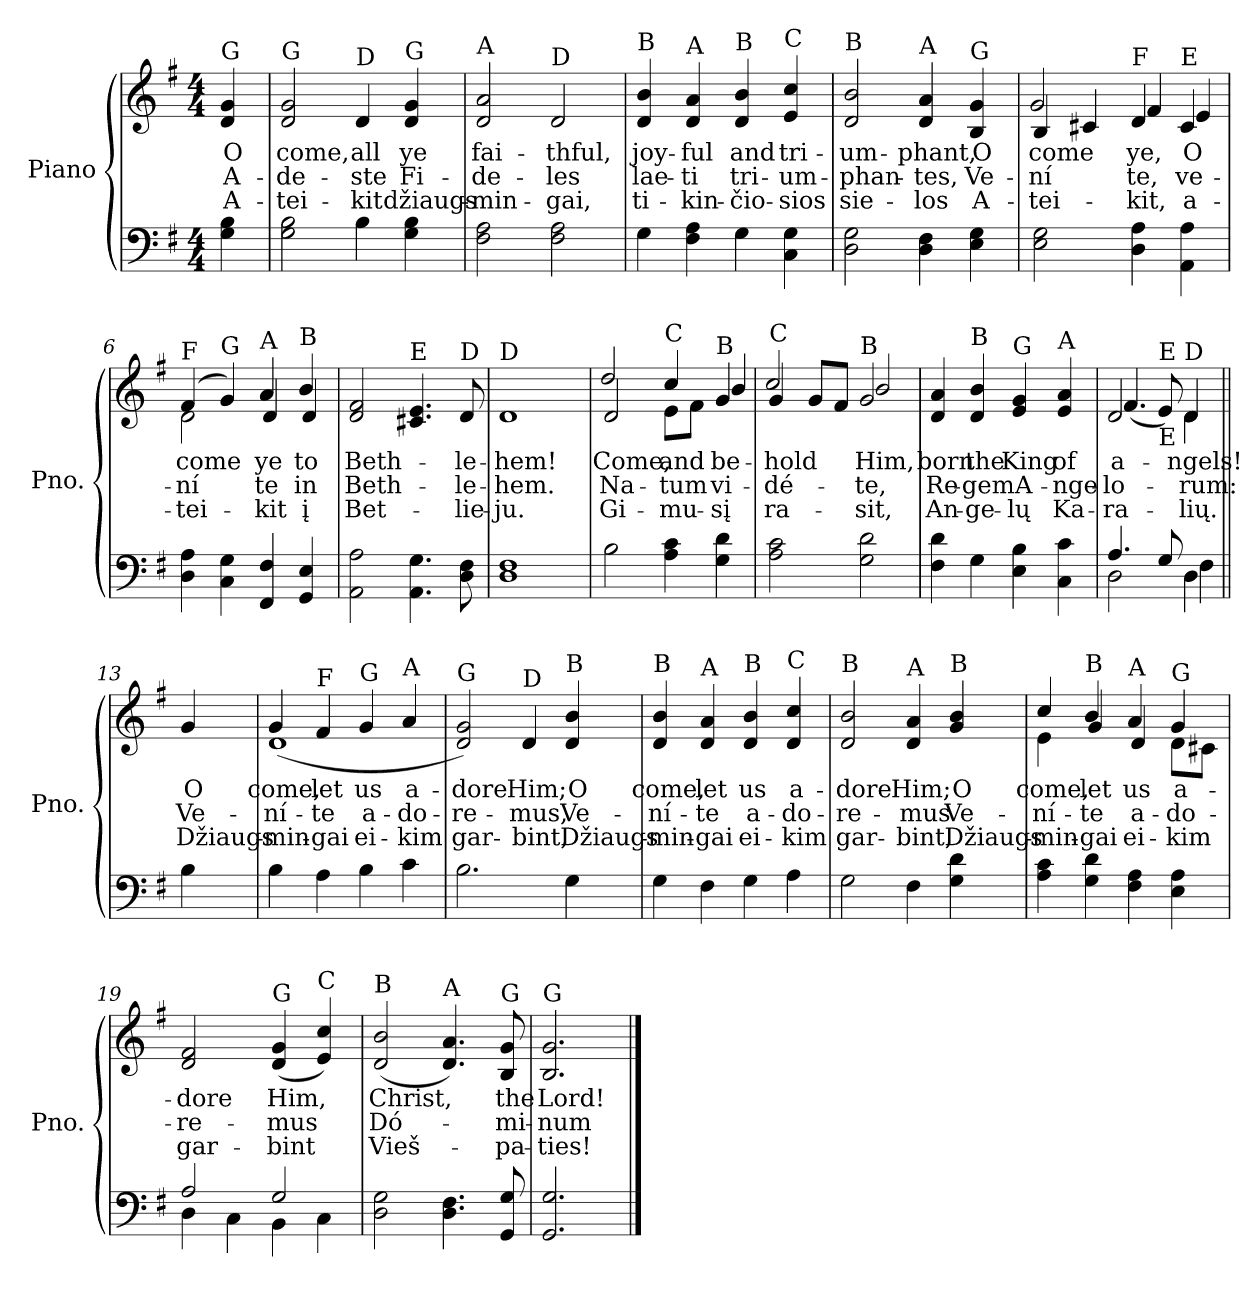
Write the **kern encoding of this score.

**kern	**kern	**text	**text	**text
*part1	*part1	*part1	*part1	*part1
*staff2	*staff1	*staff1	*staff1	*staff1
*I"Piano	*	*	*	*
*I'Pno.	*	*	*	*
*clefF4	*clefG2	*	*	*
*k[f#]	*k[f#]	*	*	*
*M4/4	*M4/4	*	*	*
=	=	=	=	=
!	!LO:TX:a:t=G	!	!	!
!	!	!LO:LY:b	!LO:LY:b	!LO:LY:b
4G\ 4B\	4d/ 4g/	O	A-	A-
=1	=1	=1	=1	=1
!	!LO:TX:a:t=G	!	!	!
!	!	!LO:LY:b	!LO:LY:b	!LO:LY:b
2G\ 2B\	2d/ 2g/	come,	-de-	-tei-
!	!LO:TX:a:t=D	!	!	!
!	!	!LO:LY:b	!LO:LY:b	!LO:LY:b
4B\	4d/	all	-ste	-kit
!	!LO:TX:a:t=G	!	!	!
!	!	!LO:LY:b	!LO:LY:b	!LO:LY:b
4G\ 4B\	4d/ 4g/	ye	Fi-	džiaugs-
=2	=2	=2	=2	=2
!	!LO:TX:a:t=A	!	!	!
!	!	!LO:LY:b	!LO:LY:b	!LO:LY:b
2F#\ 2A\	2d/ 2a/	fai-	-de-	-min-
!	!LO:TX:a:t=D	!	!	!
!	!	!LO:LY:b	!LO:LY:b	!LO:LY:b
2F#\ 2A\	2d/	-thful,	-les	-gai,
=3	=3	=3	=3	=3
!	!LO:TX:a:t=B	!	!	!
!	!	!LO:LY:b	!LO:LY:b	!LO:LY:b
4G\	4d/ 4b/	joy-	lae-	ti-
!	!LO:TX:a:t=A	!	!	!
!	!	!LO:LY:b	!LO:LY:b	!LO:LY:b
4F#\ 4A\	4d/ 4a/	-ful	-ti	-kin-
!	!LO:TX:a:t=B	!	!	!
!	!	!LO:LY:b	!LO:LY:b	!LO:LY:b
4G\	4d/ 4b/	and	tri-	-čio-
!	!LO:TX:a:t=C	!	!	!
!	!	!LO:LY:b	!LO:LY:b	!LO:LY:b
4C\ 4G\	4e/ 4cc/	tri-	-um-	-sios
=4	=4	=4	=4	=4
!	!LO:TX:a:t=B	!	!	!
!	!	!LO:LY:b	!LO:LY:b	!LO:LY:b
2D\ 2G\	2d/ 2b/	-um-	-phan-	sie-
!	!LO:TX:a:t=A	!	!	!
!	!	!LO:LY:b	!LO:LY:b	!LO:LY:b
4D\ 4F#\	4d/ 4a/	-phant,	-tes,	-los
!	!LO:TX:a:t=G	!	!	!
!	!	!LO:LY:b	!LO:LY:b	!LO:LY:b
4E\ 4G\	4B/ 4g/	O	Ve-	A-
=5	=5	=5	=5	=5
!	!LO:TX:a:t=G	!	!	!
!	!	!LO:LY:b	!LO:LY:b	!LO:LY:b
*	*^	*	*	*
2E\ 2G\	4B/	2g/	come	-ní	-tei-
.	4c#X/	.	.	.	.
!	!LO:TX:a:t=F	!	!	!	!
!	!	!	!	!LO:LY:b	!LO:LY:b
!	!	!	!LO:LY:b	!	!
4D\ 4A\	4d/	4f#/	ye,	te,	-kit,
!	!LO:TX:a:t=E	!	!	!	!
!	!	!	!	!LO:LY:b	!LO:LY:b
!	!	!	!LO:LY:b	!	!
4AA\ 4A\	4c#/	4e/	O	ve-	a-
!!LO:LB:g=z	!!
=6	=6	=6	=6	=6	=6
!	!LO:TX:a:t=F	!	!	!	!
!	!	!	!	!LO:LY:b	!LO:LY:b
!	!	!	!LO:LY:b	!	!
4D\ 4A\	(>4f#/	2d\	come	-ní	-tei-
!	!LO:TX:a:t=G	!	!	!	!
4C\ 4G\	4g/)	.	.	.	.
!	!LO:TX:a:t=A	!	!	!	!
!	!	!	!	!LO:LY:b	!LO:LY:b
!	!	!	!LO:LY:b	!	!
4FF#/ 4F#/	4a/	4d/	ye	te	-kit
!	!LO:TX:a:t=B	!	!	!	!
!	!	!	!	!LO:LY:b	!LO:LY:b
!	!	!	!LO:LY:b	!	!
4GG/ 4E/	4b/	4d/	to	in	į
=7	=7	=7	=7	=7	=7
!	!LO:TX:a:t=F	!	!	!	!
!	!	!	!LO:LY:b	!LO:LY:b	!LO:LY:b
*	*v	*v	*	*	*
2AA\ 2A\	2d/ 2f#/	Beth-	Beth-	Bet-
!	!LO:TX:a:t=E	!	!	!
4.AA\ 4.G\	4.c#X/ 4.e/	.	.	.
!	!LO:TX:a:t=D	!	!	!
!	!	!LO:LY:b	!LO:LY:b	!LO:LY:b
8D\ 8F#\	8d/	-le-	-le-	-lie-
=8	=8	=8	=8	=8
!	!LO:TX:a:t=D	!	!	!
!	!	!LO:LY:b	!LO:LY:b	!LO:LY:b
1D 1F#	1d	-hem!	-hem.	-ju.
=9	=9	=9	=9	=9
!	!LO:TX:a:t=D	!	!	!
!	!	!LO:LY:b	!LO:LY:b	!LO:LY:b
*	*^	*	*	*
2B\	2d/	2dd/	Come,	Na-	Gi-
!	!LO:TX:a:t=C	!	!	!	!
!	!	!	!LO:LY:b	!LO:LY:b	!LO:LY:b
4A\ 4c\	8e\L	4cc/	and	-tum	-mu-
.	8f#\J	.	.	.	.
!	!LO:TX:a:t=B	!	!	!	!
!	!	!	!	!LO:LY:b	!LO:LY:b
!	!	!	!LO:LY:b	!	!
4G\ 4d\	4g/	4b/	be-	vi-	-sį
=10	=10	=10	=10	=10	=10
!	!LO:TX:a:t=C	!	!	!	!
!	!	!	!	!LO:LY:b	!LO:LY:b
!	!	!	!LO:LY:b	!	!
2A\ 2c\	4g/	2cc/	-hold	-dé-	ra-
.	8g/L	.	.	.	.
.	8f#/J	.	.	.	.
!	!LO:TX:a:t=B	!	!	!	!
!	!	!	!	!LO:LY:b	!LO:LY:b
!	!	!	!LO:LY:b	!	!
2G\ 2d\	2g/	2b/	Him,	-te,	-sit,
=11	=11	=11	=11	=11	=11
!	!LO:TX:a:t=A	!	!	!	!
!	!	!	!LO:LY:b	!LO:LY:b	!LO:LY:b
*	*v	*v	*	*	*
4F#\ 4d\	4d/ 4a/	born	Re-	An-
!	!LO:TX:a:t=B	!	!	!
!	!	!LO:LY:b	!LO:LY:b	!LO:LY:b
4G\	4d/ 4b/	the	-gem	-ge-
!	!LO:TX:a:t=G	!	!	!
!	!	!LO:LY:b	!LO:LY:b	!LO:LY:b
4E\ 4B\	4e/ 4g/	King	A-	-lų
!	!LO:TX:a:t=A	!	!	!
!	!	!LO:LY:b	!LO:LY:b	!LO:LY:b
4C\ 4c\	4e/ 4a/	of	-nge-	Ka-
=12	=12	=12	=12	=12
*^	*	*	*	*
!	!	!LO:TX:a:t=F	!	!	!
!	!	!	!LO:LY:b	!LO:LY:b	!LO:LY:b
*	*	*^	*	*	*
2D\	4.A/	2d/	(>4.f#/	a-	-lo-	-ra-
!	!	!	!LO:TX:b:t=E	!	!	!
!	!	!	!LO:TX:a:t=E	!	!	!
.	8G/	.	8e/)	.	.	.
!	!	!LO:TX:a:t=D	!	!	!	!
!	!	!	!	!LO:LY:b	!LO:LY:b	!LO:LY:b
4D\	4F#\	4d/	4d\	-ngels!	-rum:	-lių.
!!LO:LB:g=z
=13||	=13||	=13||	=13||	=13||	=13||	=13||
!	!	!LO:TX:a:t=G	!	!	!	!
!	!	!	!	!LO:LY:b	!LO:LY:b	!LO:LY:b
*v	*v	*	*	*	*	*
*	*v	*v	*	*	*
4B\	4g/	O	Ve-	Džiaugs-
=14	=14	=14	=14	=14
!	!LO:TX:a:t=G	!	!	!
!	!	!LO:LY:b	!LO:LY:b	!LO:LY:b
*	*^	*	*	*
4B\	4g/	(<1d	come,	-ní-	-min-
!	!LO:TX:a:t=F	!	!	!	!
!	!	!	!LO:LY:b	!LO:LY:b	!LO:LY:b
4A\	4f#/	.	let	-te	-gai
!	!LO:TX:a:t=G	!	!	!	!
!	!	!	!LO:LY:b	!LO:LY:b	!LO:LY:b
4B\	4g/	.	us	a-	ei-
!	!LO:TX:a:t=A	!	!	!	!
!	!	!	!LO:LY:b	!LO:LY:b	!LO:LY:b
4c\	4a/	.	a-	-do-	-kim
*	*v	*v	*	*	*
=15	=15	=15	=15	=15
!	!LO:TX:a:t=G	!	!	!
!	!	!LO:LY:b	!LO:LY:b	!LO:LY:b
2.B\	2d/ 2g/)	-dore	-re-	gar-
!	!LO:TX:a:t=D	!	!	!
!	!	!LO:LY:b	!LO:LY:b	!LO:LY:b
.	4d/	Him;	-mus,	-bint,
!	!LO:TX:a:t=B	!	!	!
!	!	!LO:LY:b	!LO:LY:b	!LO:LY:b
4G\	4d/ 4b/	O	Ve-	Džiaugs-
=16	=16	=16	=16	=16
!	!LO:TX:a:t=B	!	!	!
!	!	!LO:LY:b	!LO:LY:b	!LO:LY:b
4G\	4d/ 4b/	come,	-ní-	-min-
!	!LO:TX:a:t=A	!	!	!
!	!	!LO:LY:b	!LO:LY:b	!LO:LY:b
4F#\	4d/ 4a/	let	-te	-gai
!	!LO:TX:a:t=B	!	!	!
!	!	!LO:LY:b	!LO:LY:b	!LO:LY:b
4G\	4d/ 4b/	us	a-	ei-
!	!LO:TX:a:t=C	!	!	!
!	!	!LO:LY:b	!LO:LY:b	!LO:LY:b
4A\	4d/ 4cc/	a-	-do-	-kim
=17	=17	=17	=17	=17
!	!LO:TX:a:t=B	!	!	!
!	!	!LO:LY:b	!LO:LY:b	!LO:LY:b
2G\	2d/ 2b/	-dore	-re-	gar-
!	!LO:TX:a:t=A	!	!	!
!	!	!LO:LY:b	!LO:LY:b	!LO:LY:b
4F#\	4d/ 4a/	Him;	-mus	-bint,
!	!LO:TX:a:t=B	!	!	!
!	!	!LO:LY:b	!LO:LY:b	!LO:LY:b
4G\ 4d\	4g/ 4b/	O	Ve-	Džiaugs-
!!LO:LB:g=z
=18	=18	=18	=18	=18
!	!LO:TX:a:t=C	!	!	!
!	!	!LO:LY:b	!LO:LY:b	!LO:LY:b
*	*^	*	*	*
4A\ 4c\	4cc/	4e\	come,	-ní-	-min-
!	!LO:TX:a:t=B	!	!	!	!
!	!	!	!LO:LY:b	!LO:LY:b	!LO:LY:b
4G\ 4d\	4b/	4g/	let	-te	-gai
!	!LO:TX:a:t=A	!	!	!	!
!	!	!	!LO:LY:b	!LO:LY:b	!LO:LY:b
4F#\ 4A\	4a/	4d/	us	a-	ei-
!	!LO:TX:a:t=G	!	!	!	!
!	!	!	!LO:LY:b	!LO:LY:b	!LO:LY:b
4E\ 4A\	4g/	8d\L	a-	-do-	-kim
.	.	8c#X\J	.	.	.
=19	=19	=19	=19	=19	=19
*^	*	*	*	*	*
!	!	!LO:TX:a:t=F	!	!	!	!
!	!	!	!	!LO:LY:b	!LO:LY:b	!LO:LY:b
*	*	*v	*v	*	*	*
2A/	4D\	2d/ 2f#/	-dore	-re-	gar-
.	4C\	.	.	.	.
!	!	!LO:TX:a:t=G	!	!	!
!	!	!	!LO:LY:b	!LO:LY:b	!LO:LY:b
2G/	4BB\	(<4d/ 4g/	Him,	-mus	-bint
!	!	!LO:TX:a:t=C	!	!	!
.	4C\	4e/ 4cc/)	.	.	.
=20	=20	=20	=20	=20	=20
!	!	!LO:TX:a:t=B	!	!	!
!	!	!	!LO:LY:b	!LO:LY:b	!LO:LY:b
*v	*v	*	*	*	*
2D\ 2G\	(<2d/ 2b/	Christ,	Dó-	Vieš-
!	!LO:TX:a:t=A	!	!	!
4.D\ 4.F#\	4.d/ 4.a/)	.	.	.
!	!LO:TX:a:t=G	!	!	!
!	!	!LO:LY:b	!LO:LY:b	!LO:LY:b
8GG/ 8G/	8B/ 8g/	the	-mi-	-pa-
=21	=21	=21	=21	=21
!	!LO:TX:a:t=G	!	!	!
!	!	!LO:LY:b	!LO:LY:b	!LO:LY:b
2.GG/ 2.G/	2.B/ 2.g/	Lord!	-num	-ties!
==	==	==	==	==
*-	*-	*-	*-	*-
